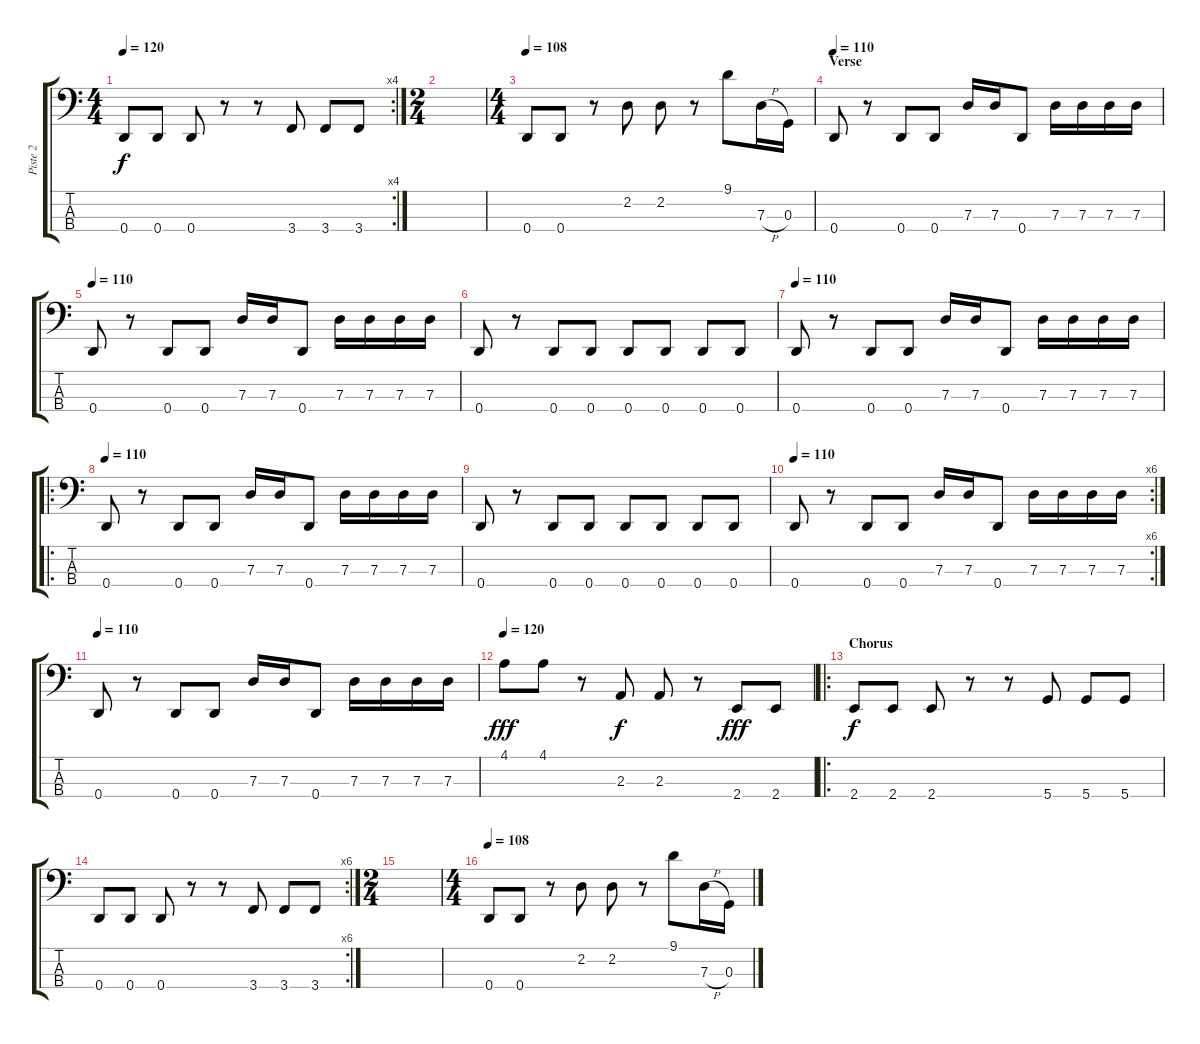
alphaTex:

\track ("Piste 2" "Piste 2") {instrument electricbasspick}
\staff {score tabs}
\tuning (F2 C2 G1 D1) {hide}
\rc 4
\ts (4 4)
\tempo 120
\clef f4
\ks c
0.4.8{dy f} 0.4.8 0.4.8 r.8 r.8 3.4.8 3.4.8 3.4.8 |
\ts (2 4)
|
\ts (4 4)
\tempo 108
0.4.8 0.4.8 r.8 2.2.8 2.2.8 r.8 9.1.8 7.3{h}.16 0.3.16 |
\section ("" "Verse")
\tempo 110
0.4.8 r.8 0.4.8 0.4.8 7.3.16 7.3.16 0.4.8 7.3.16 7.3.16 7.3.16 7.3.16 |
\tempo 110
0.4.8 r.8 0.4.8 0.4.8 7.3.16 7.3.16 0.4.8 7.3.16 7.3.16 7.3.16 7.3.16 |
0.4.8 r.8 0.4.8 0.4.8 0.4.8 0.4.8 0.4.8 0.4.8 |
\tempo 110
0.4.8 r.8 0.4.8 0.4.8 7.3.16 7.3.16 0.4.8 7.3.16 7.3.16 7.3.16 7.3.16 |
\ro
\tempo 110
0.4.8 r.8 0.4.8 0.4.8 7.3.16 7.3.16 0.4.8 7.3.16 7.3.16 7.3.16 7.3.16 |
0.4.8 r.8 0.4.8 0.4.8 0.4.8 0.4.8 0.4.8 0.4.8 |
\rc 6
\tempo 110
0.4.8 r.8 0.4.8 0.4.8 7.3.16 7.3.16 0.4.8 7.3.16 7.3.16 7.3.16 7.3.16 |
\tempo 110
0.4.8 r.8 0.4.8 0.4.8 7.3.16 7.3.16 0.4.8 7.3.16 7.3.16 7.3.16 7.3.16 |
\tempo 120
4.1.8{dy fff} 4.1.8 r.8 2.3.8{dy f} 2.3.8 r.8 2.4.8{dy fff} 2.4.8 |
\ro
\section ("" "Chorus")
2.4.8{dy f} 2.4.8 2.4.8 r.8 r.8 5.4.8 5.4.8 5.4.8 |
\rc 6
0.4.8 0.4.8 0.4.8 r.8 r.8 3.4.8 3.4.8 3.4.8 |
\ts (2 4)
|
\ts (4 4)
\tempo 108
0.4.8 0.4.8 r.8 2.2.8 2.2.8 r.8 9.1.8 7.3{h}.16 0.3.16
